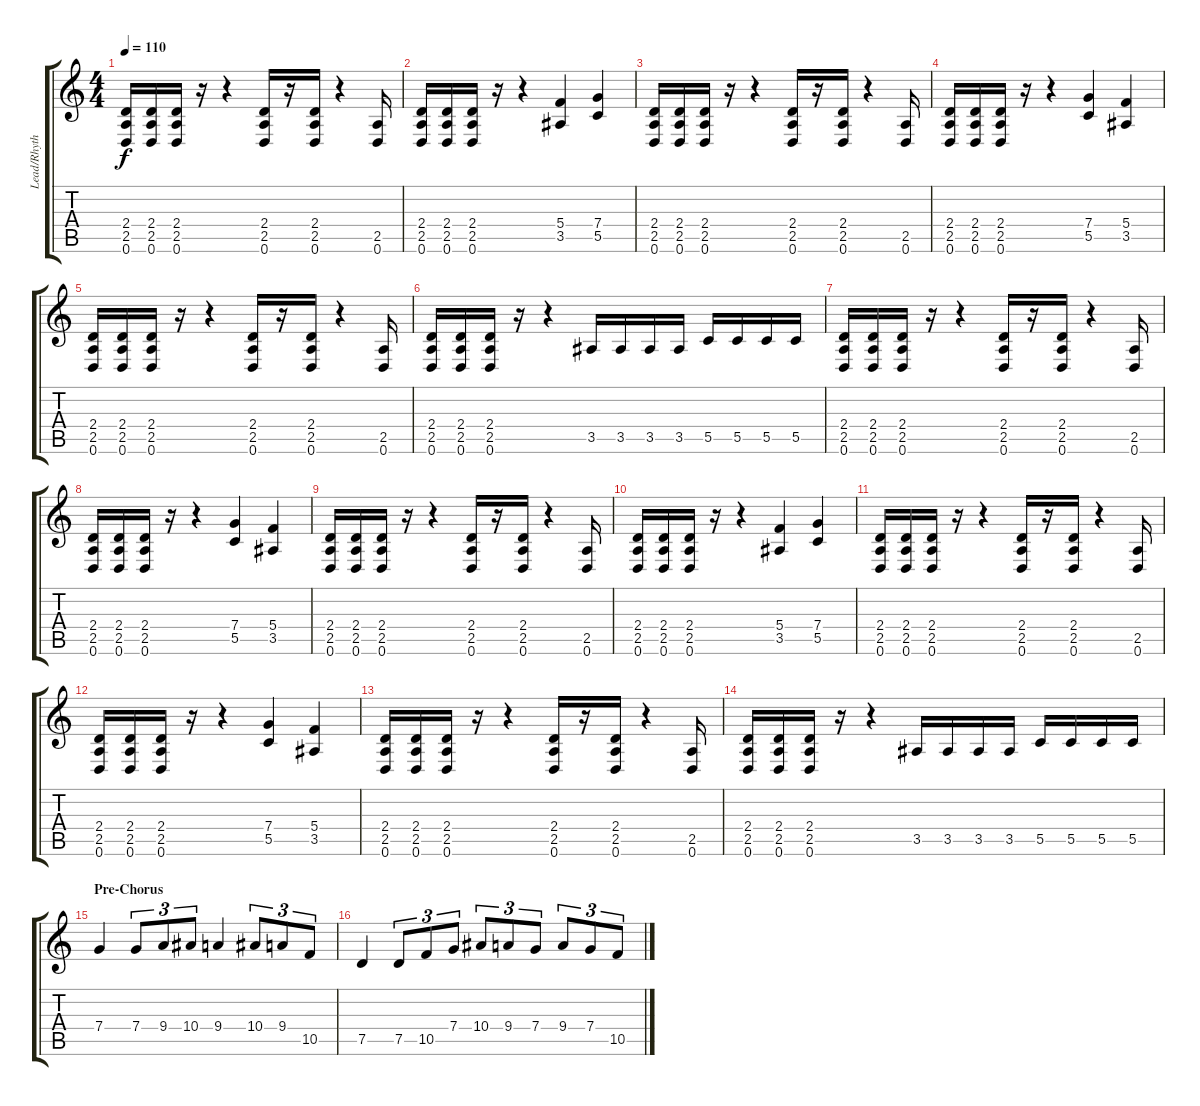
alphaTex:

\track ("Lead/Rhythm" "Lead/Rhyth") {instrument distortionguitar}
\staff {score tabs}
\tuning (D4 A3 F3 C3 G2 D2) {hide}
\ts (4 4)
\tempo 110
\clef g2
\ks c
(2.4 2.5 0.6).16{dy f} (2.4 2.5 0.6).16 (2.4 2.5 0.6).16 r.16 r.4 (2.4 2.5 0.6).16 r.16 (2.4 2.5 0.6).16 r.4 (2.5 0.6).16 |
(2.4 2.5 0.6).16 (2.4 2.5 0.6).16 (2.4 2.5 0.6).16 r.16 r.4 (5.4 3.5).4 (7.4 5.5).4 |
(2.4 2.5 0.6).16 (2.4 2.5 0.6).16 (2.4 2.5 0.6).16 r.16 r.4 (2.4 2.5 0.6).16 r.16 (2.4 2.5 0.6).16 r.4 (2.5 0.6).16 |
(2.4 2.5 0.6).16 (2.4 2.5 0.6).16 (2.4 2.5 0.6).16 r.16 r.4 (7.4 5.5).4 (5.4 3.5).4 |
(2.4 2.5 0.6).16 (2.4 2.5 0.6).16 (2.4 2.5 0.6).16 r.16 r.4 (2.4 2.5 0.6).16 r.16 (2.4 2.5 0.6).16 r.4 (2.5 0.6).16 |
(2.4 2.5 0.6).16 (2.4 2.5 0.6).16 (2.4 2.5 0.6).16 r.16 r.4 3.5.16 3.5.16 3.5.16 3.5.16 5.5.16 5.5.16 5.5.16 5.5.16 |
(2.4 2.5 0.6).16 (2.4 2.5 0.6).16 (2.4 2.5 0.6).16 r.16 r.4 (2.4 2.5 0.6).16 r.16 (2.4 2.5 0.6).16 r.4 (2.5 0.6).16 |
(2.4 2.5 0.6).16 (2.4 2.5 0.6).16 (2.4 2.5 0.6).16 r.16 r.4 (7.4 5.5).4 (5.4 3.5).4 |
(2.4 2.5 0.6).16 (2.4 2.5 0.6).16 (2.4 2.5 0.6).16 r.16 r.4 (2.4 2.5 0.6).16 r.16 (2.4 2.5 0.6).16 r.4 (2.5 0.6).16 |
(2.4 2.5 0.6).16 (2.4 2.5 0.6).16 (2.4 2.5 0.6).16 r.16 r.4 (5.4 3.5).4 (7.4 5.5).4 |
(2.4 2.5 0.6).16 (2.4 2.5 0.6).16 (2.4 2.5 0.6).16 r.16 r.4 (2.4 2.5 0.6).16 r.16 (2.4 2.5 0.6).16 r.4 (2.5 0.6).16 |
(2.4 2.5 0.6).16 (2.4 2.5 0.6).16 (2.4 2.5 0.6).16 r.16 r.4 (7.4 5.5).4 (5.4 3.5).4 |
(2.4 2.5 0.6).16 (2.4 2.5 0.6).16 (2.4 2.5 0.6).16 r.16 r.4 (2.4 2.5 0.6).16 r.16 (2.4 2.5 0.6).16 r.4 (2.5 0.6).16 |
(2.4 2.5 0.6).16 (2.4 2.5 0.6).16 (2.4 2.5 0.6).16 r.16 r.4 3.5.16 3.5.16 3.5.16 3.5.16 5.5.16 5.5.16 5.5.16 5.5.16 |
\section ("" "Pre-Chorus")
7.4.4 7.4.8{tu (3 2)} 9.4.8{tu (3 2)} 10.4.8{tu (3 2)} 9.4.4 10.4.8{tu (3 2)} 9.4.8{tu (3 2)} 10.5.8{tu (3 2)} |
7.5.4 7.5.8{tu (3 2)} 10.5.8{tu (3 2)} 7.4.8{tu (3 2)} 10.4.8{tu (3 2)} 9.4.8{tu (3 2)} 7.4.8{tu (3 2)} 9.4.8{tu (3 2)} 7.4.8{tu (3 2)} 10.5.8{tu (3 2)}
